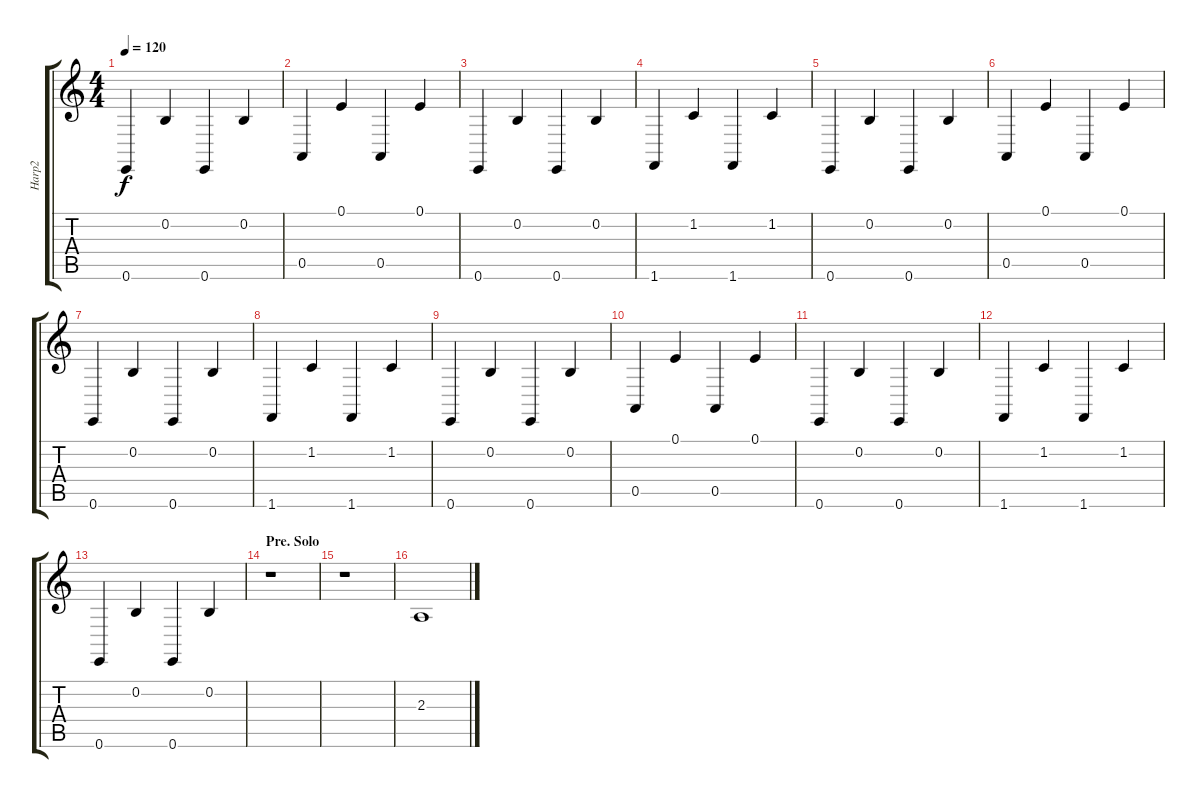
\track ("Harp2" "Harp2") {instrument orchestralharp}
\staff {score tabs}
\tuning (E4 B3 G3 D3 A2 E2) {hide}
\ts (4 4)
\tempo 120
\clef g2
\ks c
0.6.4{dy f} 0.2.4 0.6.4 0.2.4 |
0.5.4 0.1.4 0.5.4 0.1.4 |
0.6.4 0.2.4 0.6.4 0.2.4 |
1.6.4 1.2.4 1.6.4 1.2.4 |
0.6.4 0.2.4 0.6.4 0.2.4 |
0.5.4 0.1.4 0.5.4 0.1.4 |
0.6.4 0.2.4 0.6.4 0.2.4 |
1.6.4 1.2.4 1.6.4 1.2.4 |
0.6.4 0.2.4 0.6.4 0.2.4 |
0.5.4 0.1.4 0.5.4 0.1.4 |
0.6.4 0.2.4 0.6.4 0.2.4 |
1.6.4 1.2.4 1.6.4 1.2.4 |
0.6.4 0.2.4 0.6.4 0.2.4 |
\section ("" "Pre. Solo")
r.1 |
r.1 |
2.3.1
